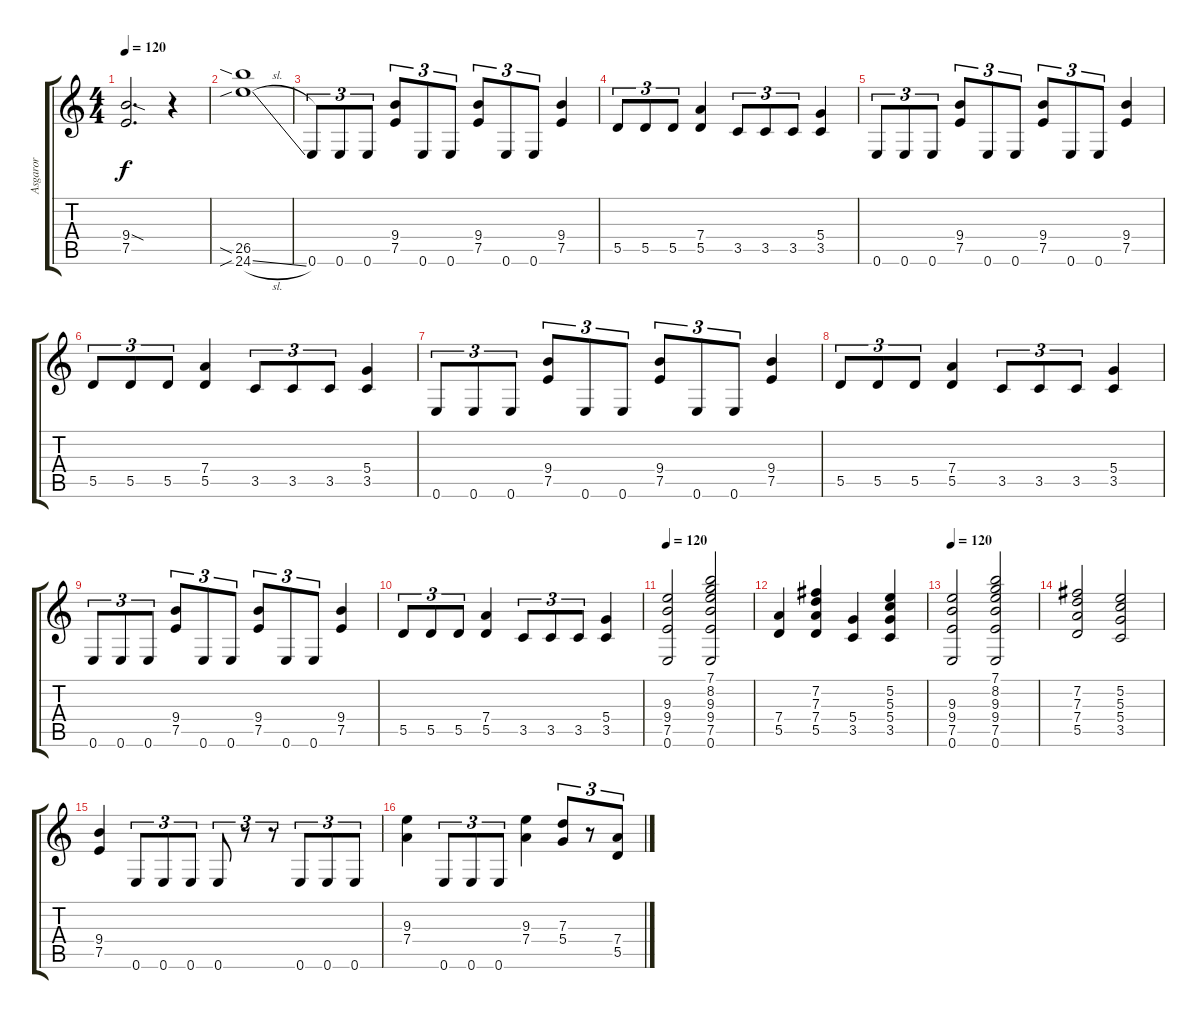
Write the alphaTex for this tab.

\track ("Asgaror" "Asgaror") {instrument distortionguitar}
\staff {score tabs}
\tuning (E4 B3 G3 D3 A2 E2) {hide}
\ts (4 4)
\tempo 120
\clef g2
\ks c
(9.4{sod} 7.5).2{d dy f} r.4 |
(26.5{sia} 24.6{sib sl}).1 |
0.6.8{tu (3 2)} 0.6.8{tu (3 2)} 0.6.8{tu (3 2)} (9.4 7.5).8{tu (3 2)} 0.6.8{tu (3 2)} 0.6.8{tu (3 2)} (9.4 7.5).8{tu (3 2)} 0.6.8{tu (3 2)} 0.6.8{tu (3 2)} (9.4 7.5).4 |
5.5.8{tu (3 2)} 5.5.8{tu (3 2)} 5.5.8{tu (3 2)} (7.4 5.5).4 3.5.8{tu (3 2)} 3.5.8{tu (3 2)} 3.5.8{tu (3 2)} (5.4 3.5).4 |
0.6.8{tu (3 2)} 0.6.8{tu (3 2)} 0.6.8{tu (3 2)} (9.4 7.5).8{tu (3 2)} 0.6.8{tu (3 2)} 0.6.8{tu (3 2)} (9.4 7.5).8{tu (3 2)} 0.6.8{tu (3 2)} 0.6.8{tu (3 2)} (9.4 7.5).4 |
5.5.8{tu (3 2)} 5.5.8{tu (3 2)} 5.5.8{tu (3 2)} (7.4 5.5).4 3.5.8{tu (3 2)} 3.5.8{tu (3 2)} 3.5.8{tu (3 2)} (5.4 3.5).4 |
0.6.8{tu (3 2)} 0.6.8{tu (3 2)} 0.6.8{tu (3 2)} (9.4 7.5).8{tu (3 2)} 0.6.8{tu (3 2)} 0.6.8{tu (3 2)} (9.4 7.5).8{tu (3 2)} 0.6.8{tu (3 2)} 0.6.8{tu (3 2)} (9.4 7.5).4 |
5.5.8{tu (3 2)} 5.5.8{tu (3 2)} 5.5.8{tu (3 2)} (7.4 5.5).4 3.5.8{tu (3 2)} 3.5.8{tu (3 2)} 3.5.8{tu (3 2)} (5.4 3.5).4 |
0.6.8{tu (3 2)} 0.6.8{tu (3 2)} 0.6.8{tu (3 2)} (9.4 7.5).8{tu (3 2)} 0.6.8{tu (3 2)} 0.6.8{tu (3 2)} (9.4 7.5).8{tu (3 2)} 0.6.8{tu (3 2)} 0.6.8{tu (3 2)} (9.4 7.5).4 |
5.5.8{tu (3 2)} 5.5.8{tu (3 2)} 5.5.8{tu (3 2)} (7.4 5.5).4 3.5.8{tu (3 2)} 3.5.8{tu (3 2)} 3.5.8{tu (3 2)} (5.4 3.5).4 |
\tempo 120
(9.3 9.4 7.5 0.6).2 (7.1 8.2 9.3 9.4 7.5 0.6).2 |
(7.4 5.5).4 (7.2 7.3 7.4 5.5).4 (5.4 3.5).4 (5.2 5.3 5.4 3.5).4 |
\tempo 120
(9.3 9.4 7.5 0.6).2 (7.1 8.2 9.3 9.4 7.5 0.6).2 |
(7.2 7.3 7.4 5.5).2 (5.2 5.3 5.4 3.5).2 |
(9.4 7.5).4 0.6.8{tu (3 2)} 0.6.8{tu (3 2)} 0.6.8{tu (3 2)} 0.6.8{tu (3 2)} r.8{tu (3 2)} r.8{tu (3 2)} 0.6.8{tu (3 2)} 0.6.8{tu (3 2)} 0.6.8{tu (3 2)} |
(9.3 7.4).4 0.6.8{tu (3 2)} 0.6.8{tu (3 2)} 0.6.8{tu (3 2)} (9.3 7.4).4 (7.3 5.4).8{tu (3 2)} r.8{tu (3 2)} (7.4 5.5).8{tu (3 2)}
